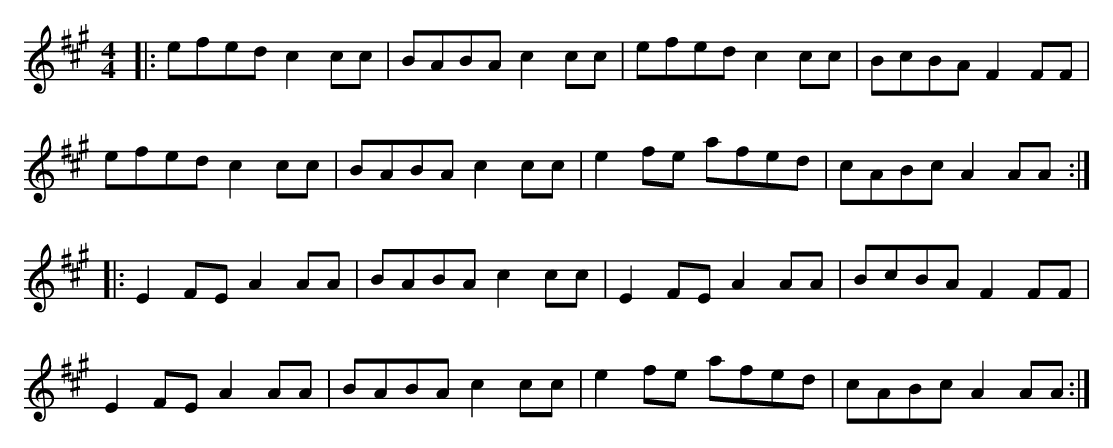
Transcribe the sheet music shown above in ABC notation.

X:1
M:4/4
K:A
|:efed c2 cc|BABA c2 cc|efed c2 cc|BcBA F2 FF|
efed c2 cc|BABA c2 cc|e2 fe afed|cABc A2 AA:|
|:E2 FE A2 AA|BABA c2 cc|E2 FE A2 AA|BcBA F2 FF|
E2 FE A2 AA|BABA c2 cc|e2 fe afed|cABc A2 AA:|
